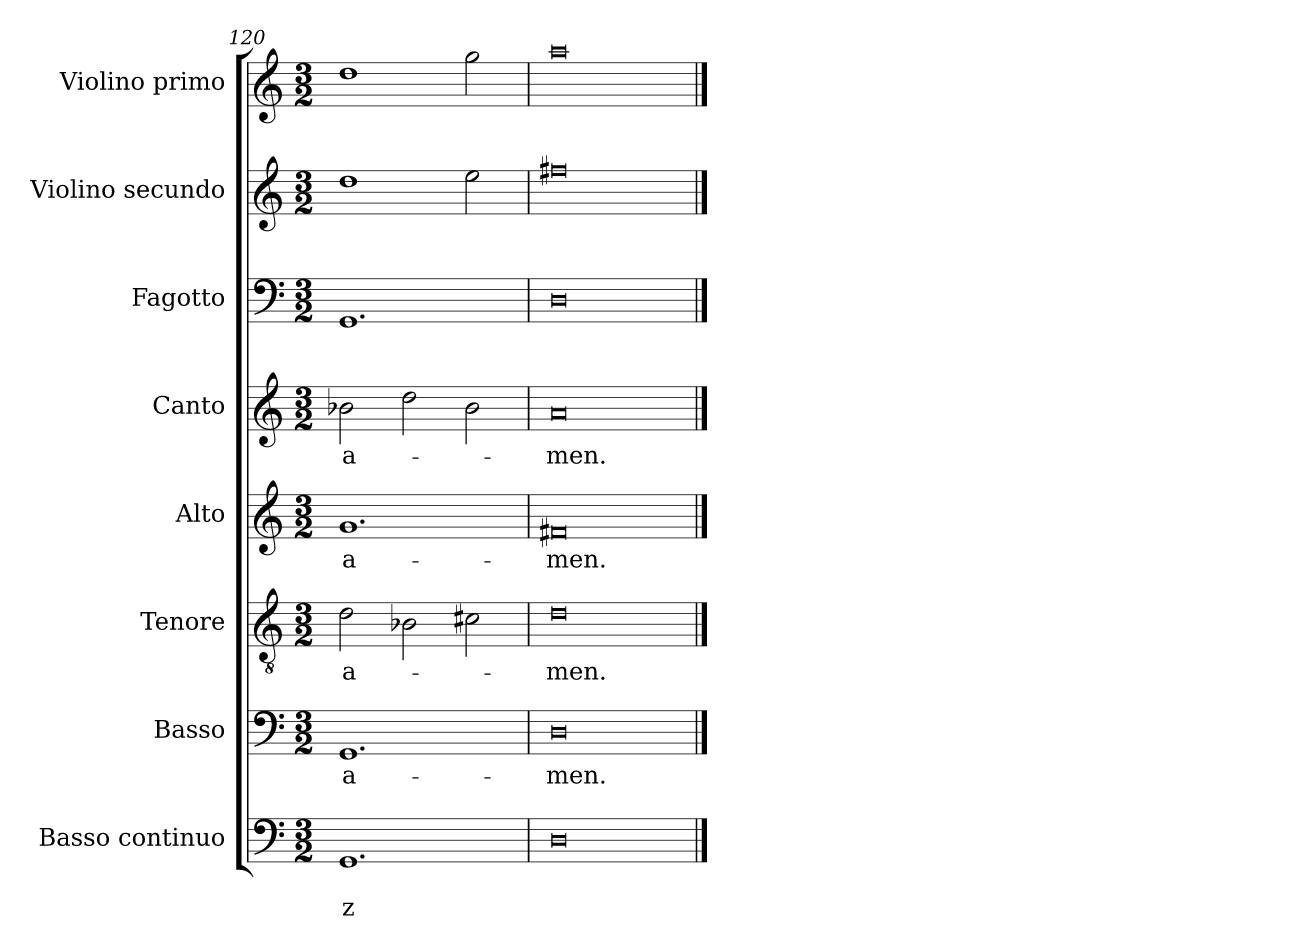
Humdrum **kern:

**kern	**text	**text	**kern	**text	**kern	**text	**kern	**text	**kern	**text	**kern	**kern	**kern
*part8	*part8	*part8	*part7	*part7	*part6	*part6	*part5	*part5	*part4	*part4	*part3	*part2	*part1
*staff8	*staff8	*staff8	*staff7	*staff7	*staff6	*staff6	*staff5	*staff5	*staff4	*staff4	*staff3	*staff2	*staff1
*I"Basso continuo	*	*	*I"Basso	*	*I"Tenore	*	*I"Alto	*	*I"Canto	*	*I"Fagotto	*I"Violino secundo	*I"Violino primo
*I'BC	*	*	*I'B	*	*I'T	*	*I'A	*	*I'C	*	*	*I'V2	*I'V1
*clefF4	*	*	*clefF4	*	*clefGv2	*	*clefG2	*	*clefG2	*	*clefF4	*clefG2	*clefG2
*k[]	*	*	*k[]	*	*k[]	*	*k[]	*	*k[]	*	*k[]	*k[]	*k[]
*C:	*	*	*C:	*	*C:	*	*C:	*	*C:	*	*C:	*C:	*C:
*M3/2	*	*	*M3/2	*	*M3/2	*	*M3/2	*	*M3/2	*	*M3/2	*M3/2	*M3/2
=120	=120	=120	=120	=120	=120	=120	=120	=120	=120	=120	=120	=120	=120
!	!	!LO:LY:b	!	!LO:LY:b	!	!LO:LY:b	!	!LO:LY:b	!	!LO:LY:b	!	!	!
1.GG	.	z	1.GG	a-	2d\	a-	1.g	a-	2b-X\	a-	1.GG	1dd	1dd
.	.	.	.	.	2B-X\	.	.	.	2dd\	.	.	.	.
.	.	.	.	.	2c#X\	.	.	.	2b-\	.	.	2ee\	2gg\
=121	=121	=121	=121	=121	=121	=121	=121	=121	=121	=121	=121	=121	=121
!	!	!	!	!LO:LY:b	!	!LO:LY:b	!	!LO:LY:b	!	!LO:LY:b	!	!	!
0D	.	.	0D	-men.	0d	-men.	0f#X	-men.	0a	-men.	0D	0ff#X	0aa
==	==	==	==	==	==	==	==	==	==	==	==	==	==
*-	*-	*-	*-	*-	*-	*-	*-	*-	*-	*-	*-	*-	*-
